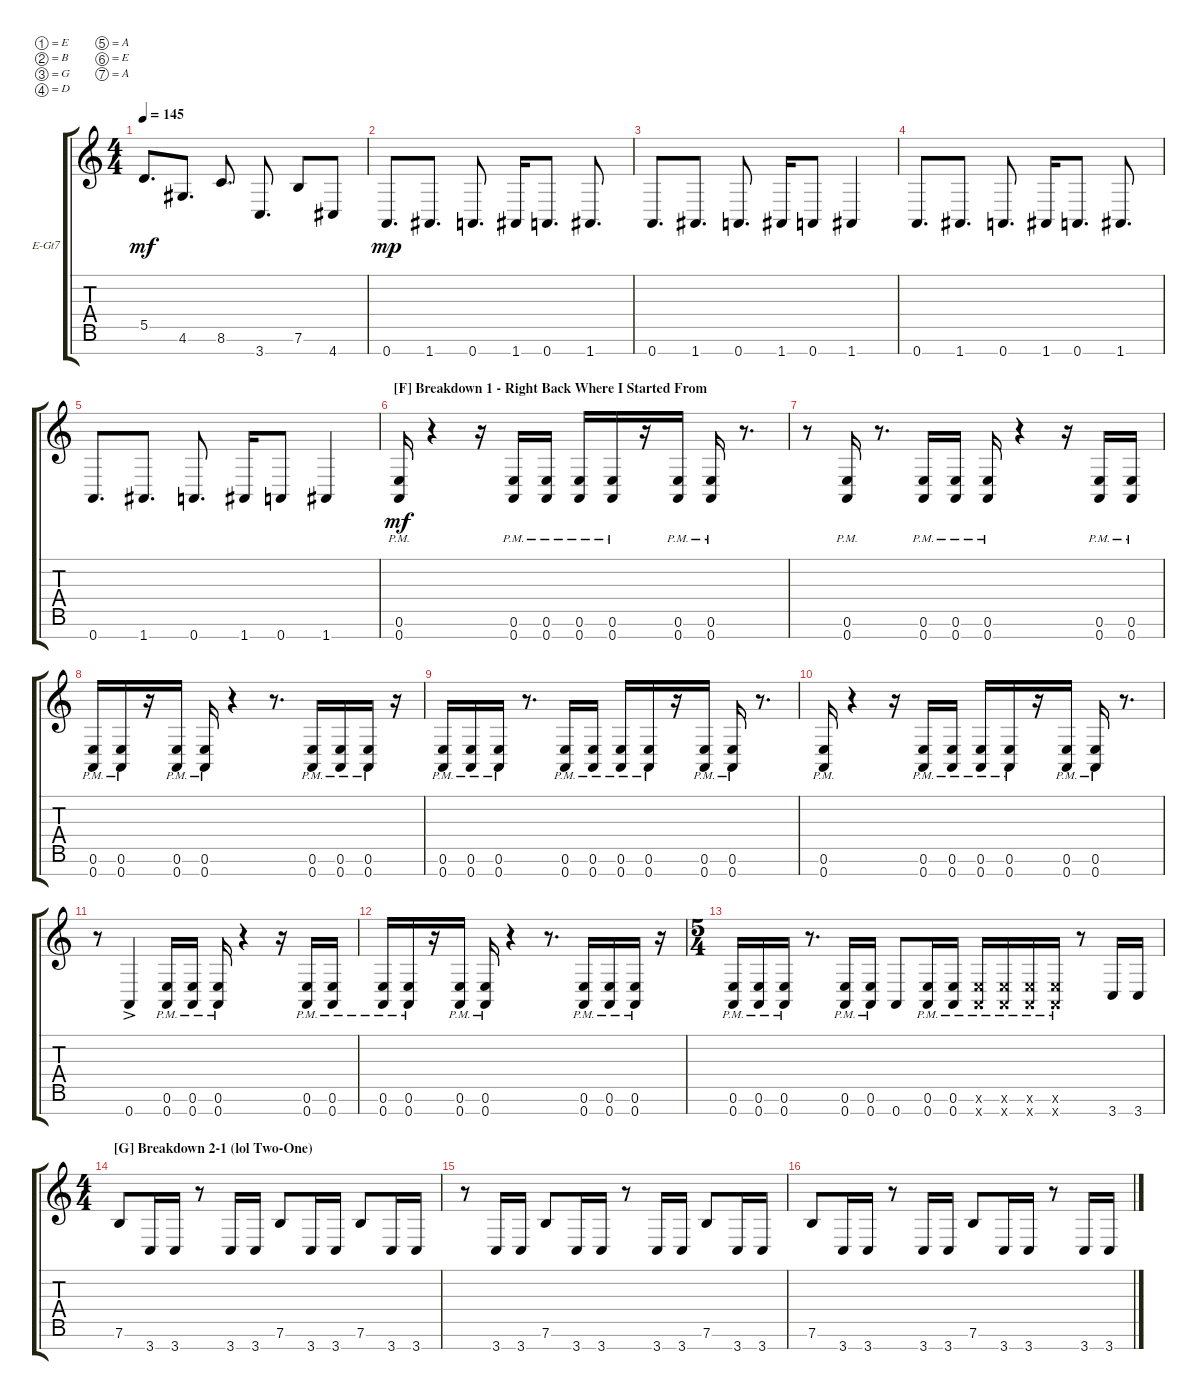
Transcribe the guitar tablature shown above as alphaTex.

\defaultSystemsLayout 4
\bracketExtendMode groupsimilarinstruments
\firstSystemTrackNameOrientation horizontal
\otherSystemsTrackNameOrientation horizontal
\track ("Dan Braunstein" "E-Gt7") {instrument distortionguitar}
\staff {score tabs}
\tuning (E4 B3 G3 D3 A2 E2 A1)
\ts (4 4)
\tempo 145
\clef g2
\ks c
5.5.8{d dy mf} 4.6.8{d} 8.6.8{d} 3.7.8{d} 7.6.8 4.7.8 |
0.7.8{d dy mp} 1.7.8{d} 0.7.8{d} 1.7.16 0.7.8{d} 1.7.8{d} |
0.7.8{d} 1.7.8{d} 0.7.8{d} 1.7.16 0.7.8 1.7.4 |
0.7.8{d} 1.7.8{d} 0.7.8{d} 1.7.16 0.7.8{d} 1.7.8{d} |
0.7.8{d} 1.7.8{d} 0.7.8{d} 1.7.16 0.7.8 1.7.4 |
\section ("F" "Breakdown 1 - Right Back Where I Started From")
(0.7{pm} 0.6{pm}).16{dy mf} r.4 r.16 (0.7{pm} 0.6{pm}).16 (0.7{pm} 0.6{pm}).16 (0.7{pm} 0.6{pm}).16 (0.6{pm} 0.7{pm}).16 r.16 (0.7{pm} 0.6{pm}).16 (0.6{pm} 0.7{pm}).16 r.8{d} |
r.8 (0.7{pm} 0.6{pm}).16 r.8{d} (0.7{pm} 0.6{pm}).16 (0.7{pm} 0.6{pm}).16 (0.7{pm} 0.6{pm}).16 r.4 r.16 (0.7{pm} 0.6{pm}).16 (0.7{pm} 0.6{pm}).16 |
(0.7{pm} 0.6{pm}).16 (0.7{pm} 0.6{pm}).16 r.16 (0.7{pm} 0.6{pm}).16 (0.7{pm} 0.6{pm}).16 r.4 r.8{d} (0.7{pm} 0.6{pm}).16 (0.7{pm} 0.6{pm}).16 (0.7{pm} 0.6{pm}).16 r.16 |
(0.7{pm} 0.6{pm}).16 (0.7{pm} 0.6{pm}).16 (0.7{pm} 0.6{pm}).16 r.8{d} (0.7{pm} 0.6{pm}).16 (0.7{pm} 0.6{pm}).16 (0.7{pm} 0.6{pm}).16 (0.7{pm} 0.6{pm}).16 r.16 (0.7{pm} 0.6{pm}).16 (0.7{pm} 0.6{pm}).16 r.8{d} |
(0.7{pm} 0.6{pm}).16 r.4 r.16 (0.7{pm} 0.6{pm}).16 (0.7{pm} 0.6{pm}).16 (0.7{pm} 0.6{pm}).16 (0.6{pm} 0.7{pm}).16 r.16 (0.7{pm} 0.6{pm}).16 (0.6{pm} 0.7{pm}).16 r.8{d} |
r.8 0.7{ac}.4 (0.7{pm} 0.6{pm}).16 (0.7{pm} 0.6{pm}).16 (0.7{pm} 0.6{pm}).16 r.4 r.16 (0.7{pm} 0.6{pm}).16 (0.7{pm} 0.6{pm}).16 |
(0.7{pm} 0.6{pm}).16 (0.7{pm} 0.6{pm}).16 r.16 (0.7{pm} 0.6{pm}).16 (0.7{pm} 0.6{pm}).16 r.4 r.8{d} (0.7{pm} 0.6{pm}).16 (0.7{pm} 0.6{pm}).16 (0.7{pm} 0.6{pm}).16 r.16 |
\ts (5 4)
(0.7{pm} 0.6{pm}).16 (0.7{pm} 0.6{pm}).16 (0.7{pm} 0.6{pm}).16 r.8{d} (0.7{pm} 0.6{pm}).16 (0.7{pm} 0.6{pm}).16 0.7.8 (0.7{pm} 0.6{pm}).16 (0.7{pm} 0.6{pm}).16 (0.7{pm x} 0.6{pm x}).16 (0.7{pm x} 0.6{pm x}).16 (0.7{pm x} 0.6{pm x}).16 (0.7{pm x} 0.6{pm x}).16 r.8 3.7.16 3.7.16 |
\ts (4 4)
\section ("G" "Breakdown 2-1 (lol Two-One)")
7.6.8 3.7.16 3.7.16 r.8 3.7.16 3.7.16 7.6.8 3.7.16 3.7.16 7.6.8 3.7.16 3.7.16 |
r.8 3.7.16 3.7.16 7.6.8 3.7.16 3.7.16 r.8 3.7.16 3.7.16 7.6.8 3.7.16 3.7.16 |
7.6.8 3.7.16 3.7.16 r.8 3.7.16 3.7.16 7.6.8 3.7.16 3.7.16 r.8 3.7.16 3.7.16
